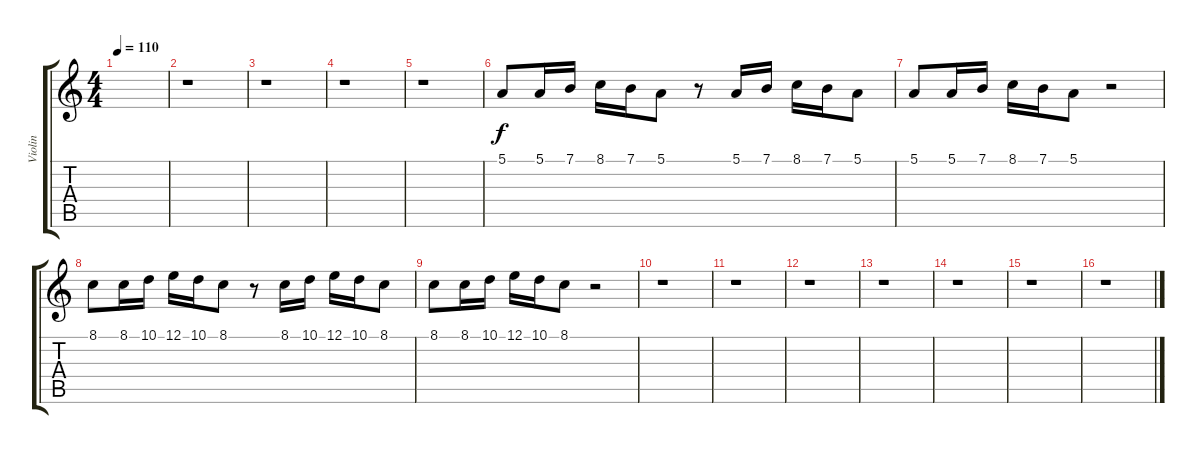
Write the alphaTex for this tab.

\track ("Violin" "Violin") {instrument violin}
\staff {score tabs}
\tuning (E4 B3 G3 D3 A2 E2) {hide}
\ts (4 4)
\tempo 110
\clef g2
\ks c
|
r.1 |
r.1 |
r.1 |
r.1 |
5.1.8 5.1.16 7.1.16 8.1.16 7.1.16 5.1.8 r.8 5.1.16 7.1.16 8.1.16 7.1.16 5.1.8 |
5.1.8 5.1.16 7.1.16 8.1.16 7.1.16 5.1.8 r.2 |
8.1.8 8.1.16 10.1.16 12.1.16 10.1.16 8.1.8 r.8 8.1.16 10.1.16 12.1.16 10.1.16 8.1.8 |
8.1.8 8.1.16 10.1.16 12.1.16 10.1.16 8.1.8 r.2 |
r.1 |
r.1 |
r.1 |
r.1 |
r.1 |
r.1 |
r.1
